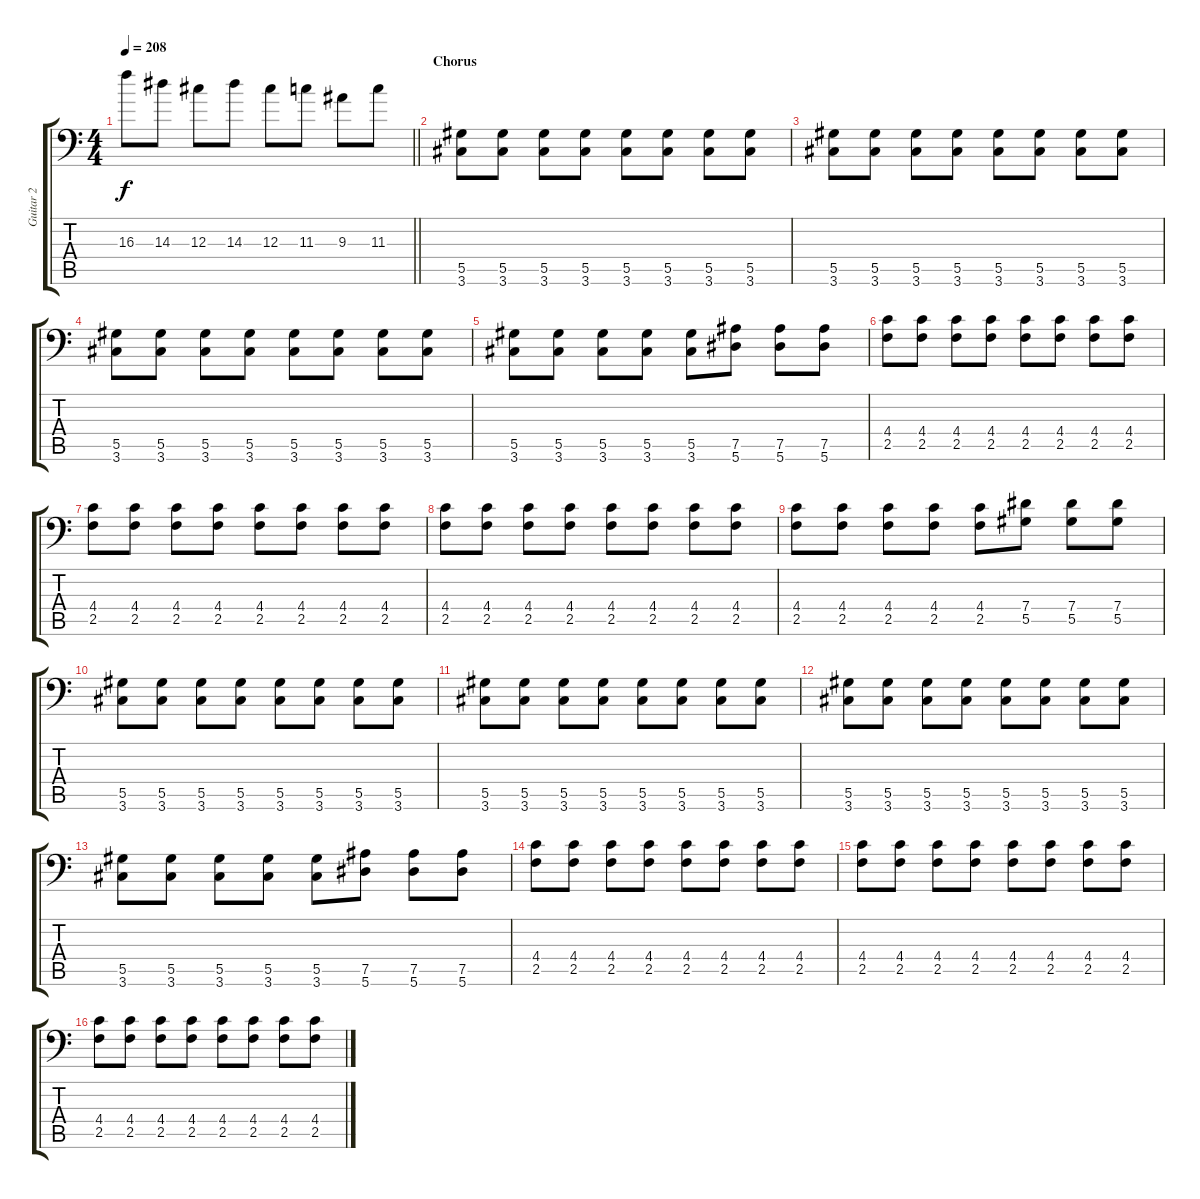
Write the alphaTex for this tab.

\track ("Guitar 2" "Guitar 2") {instrument distortionguitar}
\staff {score tabs}
\tuning (Bb3 F3 Db3 Ab2 Eb2 Bb1) {hide}
\ts (4 4)
\tempo 208
\clef f4
\barLineRight lightlight
\ks c
16.3.8{dy f} 14.3.8 12.3.8 14.3.8 12.3.8 11.3.8 9.3.8 11.3.8 |
\section ("" "Chorus")
(5.5 3.6).8 (5.5 3.6).8 (5.5 3.6).8 (5.5 3.6).8 (5.5 3.6).8 (5.5 3.6).8 (5.5 3.6).8 (5.5 3.6).8 |
(5.5 3.6).8 (5.5 3.6).8 (5.5 3.6).8 (5.5 3.6).8 (5.5 3.6).8 (5.5 3.6).8 (5.5 3.6).8 (5.5 3.6).8 |
(5.5 3.6).8 (5.5 3.6).8 (5.5 3.6).8 (5.5 3.6).8 (5.5 3.6).8 (5.5 3.6).8 (5.5 3.6).8 (5.5 3.6).8 |
(5.5 3.6).8 (5.5 3.6).8 (5.5 3.6).8 (5.5 3.6).8 (5.5 3.6).8 (7.5 5.6).8 (7.5 5.6).8 (7.5 5.6).8 |
(4.4 2.5).8 (4.4 2.5).8 (4.4 2.5).8 (4.4 2.5).8 (4.4 2.5).8 (4.4 2.5).8 (4.4 2.5).8 (4.4 2.5).8 |
(4.4 2.5).8 (4.4 2.5).8 (4.4 2.5).8 (4.4 2.5).8 (4.4 2.5).8 (4.4 2.5).8 (4.4 2.5).8 (4.4 2.5).8 |
(4.4 2.5).8 (4.4 2.5).8 (4.4 2.5).8 (4.4 2.5).8 (4.4 2.5).8 (4.4 2.5).8 (4.4 2.5).8 (4.4 2.5).8 |
(4.4 2.5).8 (4.4 2.5).8 (4.4 2.5).8 (4.4 2.5).8 (4.4 2.5).8 (7.4 5.5).8 (7.4 5.5).8 (7.4 5.5).8 |
(5.5 3.6).8 (5.5 3.6).8 (5.5 3.6).8 (5.5 3.6).8 (5.5 3.6).8 (5.5 3.6).8 (5.5 3.6).8 (5.5 3.6).8 |
(5.5 3.6).8 (5.5 3.6).8 (5.5 3.6).8 (5.5 3.6).8 (5.5 3.6).8 (5.5 3.6).8 (5.5 3.6).8 (5.5 3.6).8 |
(5.5 3.6).8 (5.5 3.6).8 (5.5 3.6).8 (5.5 3.6).8 (5.5 3.6).8 (5.5 3.6).8 (5.5 3.6).8 (5.5 3.6).8 |
(5.5 3.6).8 (5.5 3.6).8 (5.5 3.6).8 (5.5 3.6).8 (5.5 3.6).8 (7.5 5.6).8 (7.5 5.6).8 (7.5 5.6).8 |
(4.4 2.5).8 (4.4 2.5).8 (4.4 2.5).8 (4.4 2.5).8 (4.4 2.5).8 (4.4 2.5).8 (4.4 2.5).8 (4.4 2.5).8 |
(4.4 2.5).8 (4.4 2.5).8 (4.4 2.5).8 (4.4 2.5).8 (4.4 2.5).8 (4.4 2.5).8 (4.4 2.5).8 (4.4 2.5).8 |
(4.4 2.5).8 (4.4 2.5).8 (4.4 2.5).8 (4.4 2.5).8 (4.4 2.5).8 (4.4 2.5).8 (4.4 2.5).8 (4.4 2.5).8
